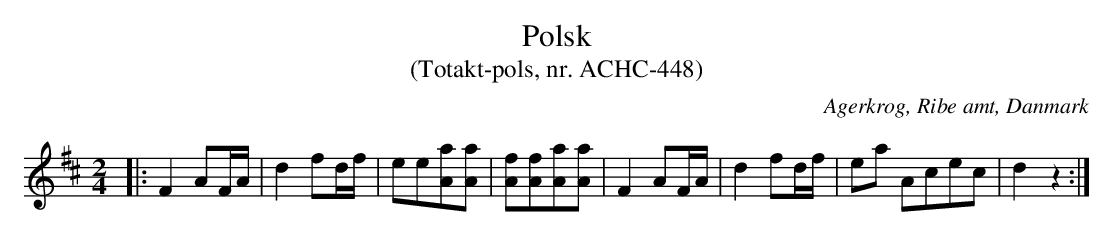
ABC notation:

X:1
T:Polsk
T:(Totakt-pols, nr. ACHC-448)
O:Agerkrog, Ribe amt, Danmark
M:2/4
L:1/8
K:D
|: F2 AF/A/ | d2 fd/f/ | ee[Aa][Aa] | [Af][Af][Aa][Aa] | F2 AF/A/ | d2 fd/f/ | ea Acec | d2z2 :|
